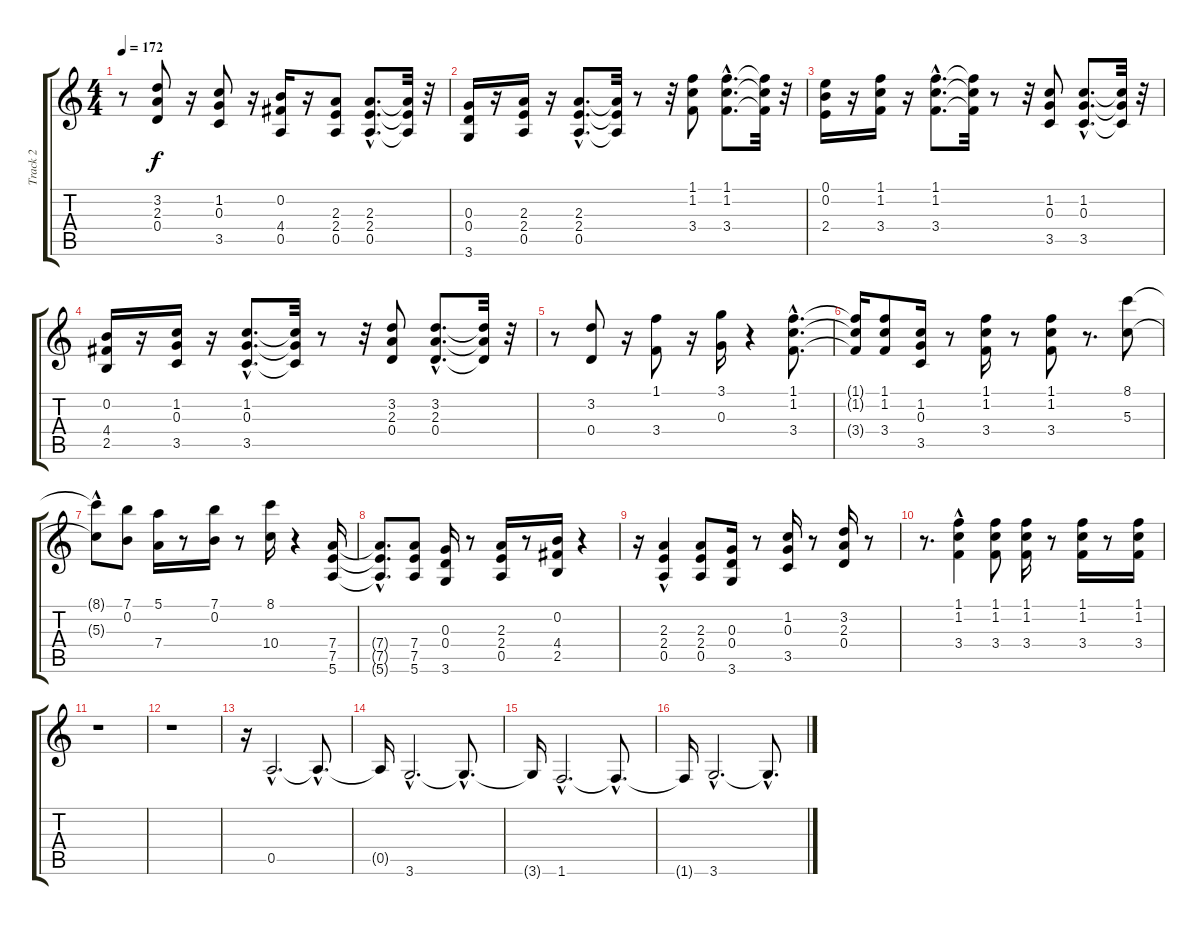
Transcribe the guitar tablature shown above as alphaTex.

\track ("Track 2" "Track 2") {instrument overdrivenguitar}
\staff {score tabs}
\tuning (E4 B3 G3 D3 A2 E2) {hide}
\ts (4 4)
\tempo 172
\clef g2
\ks c
r.8{dy f} (3.2 2.3 0.4).8 r.16 (1.2 0.3 3.5).8 r.16 (0.2 4.4 0.5).16 r.16 (2.3 2.4 0.5).8 (2.3{hac} 2.4{hac} 0.5{hac}).8{d} (2.3{t} 2.4{t} 0.5{t}).32 r.32 |
(0.3 0.4 3.6).16 r.16 (2.3 2.4 0.5).16 r.16 (2.3{hac} 2.4{hac} 0.5{hac}).8{d} (2.3{t} 2.4{t} 0.5{t}).32 r.8 r.32 (1.1 1.2 3.4).8 (1.1{hac} 1.2{hac} 3.4{hac}).8{d} (1.1{t} 1.2{t} 3.4{t}).32 r.32 |
(0.1 0.2 2.4).16 r.16 (1.1 1.2 3.4).16 r.16 (1.1{hac} 1.2{hac} 3.4{hac}).8{d} (1.1{t} 1.2{t} 3.4{t}).32 r.8 r.32 (1.2 0.3 3.5).8 (1.2{hac} 0.3{hac} 3.5{hac}).8{d} (1.2{t} 0.3{t} 3.5{t}).32 r.32 |
(0.2 4.4 2.5).16 r.16 (1.2 0.3 3.5).16 r.16 (1.2{hac} 0.3{hac} 3.5{hac}).8{d} (1.2{t} 0.3{t} 3.5{t}).32 r.8 r.32 (3.2 2.3 0.4).8 (3.2{hac} 2.3{hac} 0.4{hac}).8{d} (3.2{t} 2.3{t} 0.4{t}).32 r.32 |
r.8 (3.2 0.4).8 r.16 (1.1 3.4).8 r.16 (3.1 0.3).16 r.4 (1.1{hac} 1.2{hac} 3.4{hac}).8{d} |
(1.1{t} 1.2{t} 3.4{t}).16 (1.1 1.2 3.4).8 (1.2 0.3 3.5).16 r.8 (1.1 1.2 3.4).16 r.8 (1.1 1.2 3.4).8 r.8{d} (8.1 5.3).8 |
(8.1{t} 5.3{hac t}).8 (7.1 0.2).8 (5.1 7.4).16 r.8 (7.1 0.2).16 r.8 (8.1 10.4).16 r.4 (7.4 7.5 5.6).16 |
(7.4{hac t} 7.5{t} 5.6{t}).8{d} (7.4 7.5 5.6).8 (0.3 0.4 3.6).16 r.8 (2.3 2.4 0.5).16 r.8 (0.2 4.4 2.5).16 r.4 |
r.16 (2.3 2.4{hac} 0.5{hac}).4 (2.3 2.4 0.5).8 (0.3 0.4 3.6).16 r.8 (1.2 0.3 3.5).16 r.8 (3.2 2.3 0.4).16 r.8 |
r.8{d} (1.1 1.2{hac} 3.4{hac}).4 (1.1 1.2 3.4).8 (1.1 1.2 3.4).16 r.8 (1.1 1.2 3.4).16 r.8 (1.1 1.2 3.4).16 |
r.1 |
r.1 |
r.16 0.5{hac}.2{d} 0.5{hac t}.8{d} |
0.5{t}.16 3.6{hac}.2{d} 3.6{hac t}.8{d} |
3.6{t}.16 1.6{hac}.2{d} 1.6{hac t}.8{d} |
1.6{t}.16 3.6{hac}.2{d} 3.6{hac t}.8{d}
